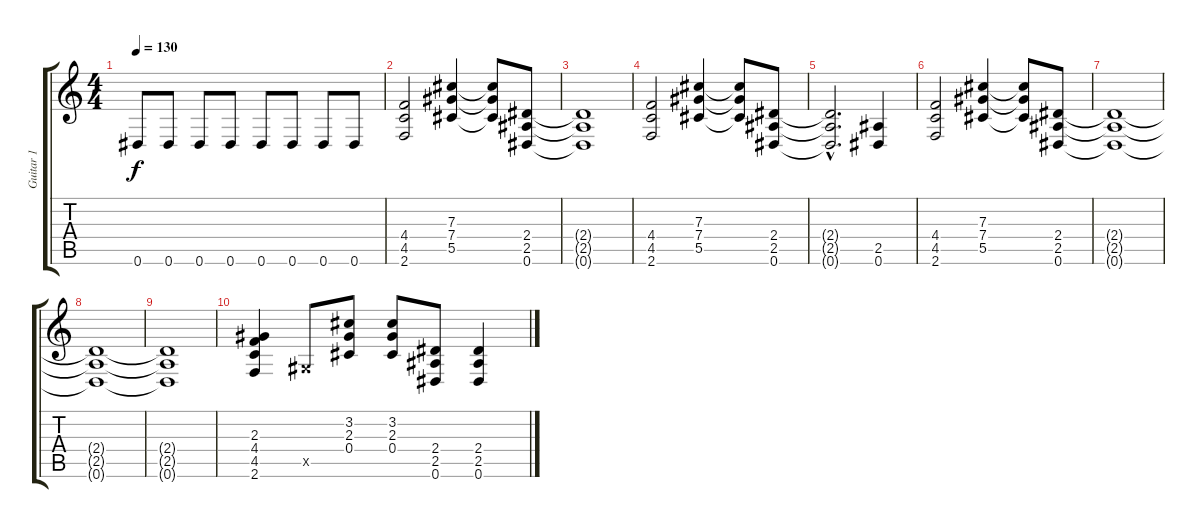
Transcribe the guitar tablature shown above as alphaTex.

\track ("Guitar 1" "Guitar 1") {instrument overdrivenguitar}
\staff {score tabs}
\tuning (Eb4 Bb3 Gb3 Db3 Ab2 Eb2) {hide}
\ts (4 4)
\tempo 130
\clef g2
\ks c
0.6.8{dy f} 0.6.8 0.6.8 0.6.8 0.6.8 0.6.8 0.6.8 0.6.8 |
(4.4 4.5 2.6).2 (7.3 7.4 5.5).4 (7.3{t} 7.4{t} 5.5{t}).8 (2.4 2.5 0.6).8 |
(2.4{t} 2.5{t} 0.6{t}).1 |
(4.4 4.5 2.6).2 (7.3 7.4 5.5).4 (7.3{t} 7.4{t} 5.5{t}).8 (2.4 2.5 0.6).8 |
(2.4{hac t} 2.5{hac t} 0.6{hac t}).2{d} (2.5 0.6).4 |
(4.4 4.5 2.6).2 (7.3 7.4 5.5).4 (7.3{t} 7.4{t} 5.5{t}).8 (2.4 2.5 0.6).8 |
(2.4{t} 2.5{t} 0.6{t}).1 |
(2.4{t} 2.5{t} 0.6{t}).1 |
(2.4{t} 2.5{t} 0.6{t}).1 |
(2.3 4.4 4.5 2.6).4 0.5{x}.8 (3.2 2.3 0.4).8 (3.2 2.3 0.4).8 (2.4 2.5 0.6).8 (2.4 2.5 0.6).4
